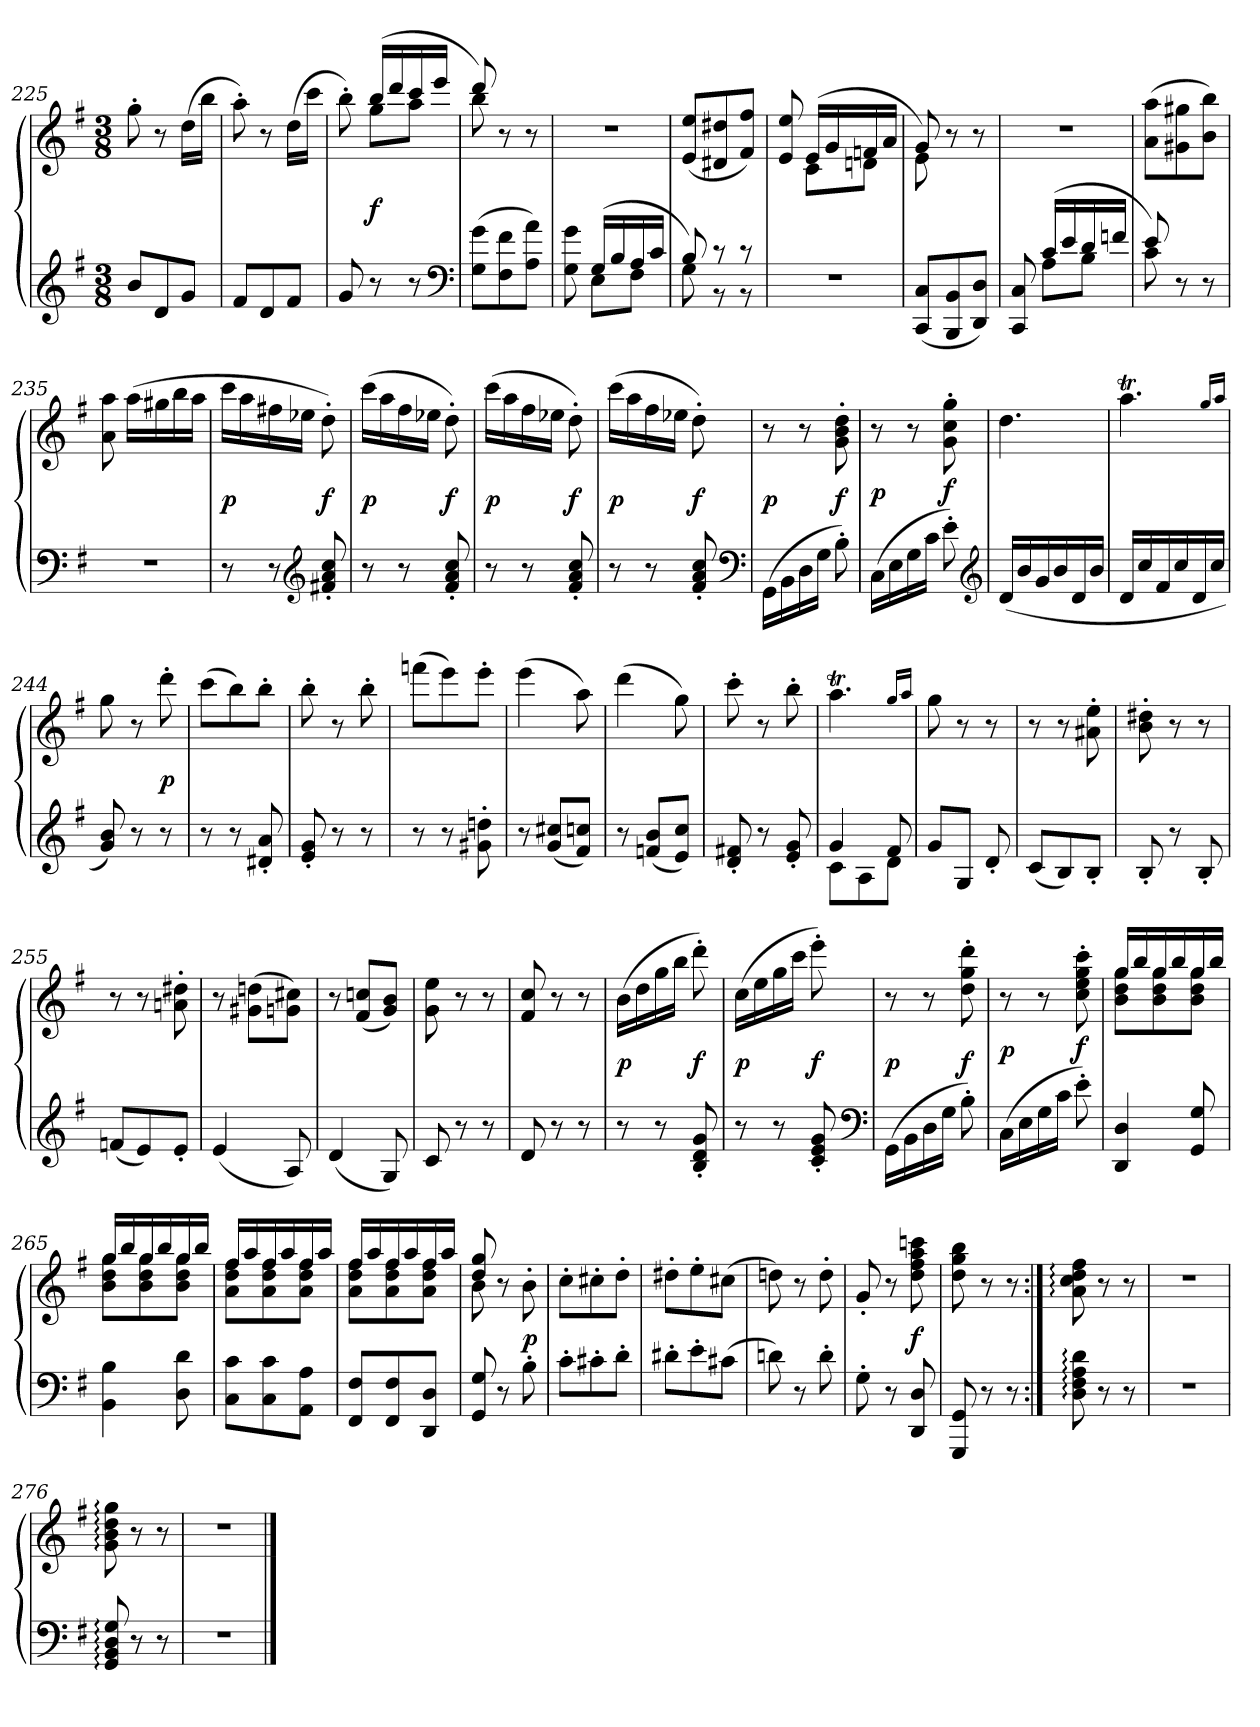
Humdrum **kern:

**kern	**kern	**dynam
*part1	*part1	*part1
*staff2	*staff1	*staff1/2
*clefG2	*clefG2	*
*k[f#]	*k[f#]	*
*G:	*G:	*
*M3/8	*M3/8	*
=225	=225	=225
8bL	8gg'	.
8d	8r	.
8gJ	(16ddLL	.
.	16bbJJ	.
=226	=226	=226
8f#L	8aa')	.
8d	8r	.
8f#J	(16ddLL	.
.	16cccJJ	.
=227	=227	=227
*	*^	*
8g	8ryy	8bb')	.
8r	(16bbLL	8ggL	f
.	16ddd	.	.
8r	16ccc	8aaJ	.
.	16eeeJJ	.	.
*clefF4	*	*	*
=228	=228	=228	=228
(8G 8gL	8ddd)	8bb	.
8F# 8f#	8ryy	8r	.
8A 8aJ)	8ryy	8r	.
*	*v	*v	*
=229	=229	=229
*^	*	*
8ryy	8G 8g	4.r	.
(16GLL	8EL	.	.
16B	.	.	.
16A	8F#J	.	.
16cJJ	.	.	.
=230	=230	=230	=230
8B)	8G	(8e 8eeL	.
8r	8r	8d#X 8dd#X	.
8r	8r	8f# 8ff#J)	.
*v	*v	*	*
=231	=231	=231
*	*^	*
4.r	8e 8ee	8ryy	.
.	(16eLL	8cL	.
.	16g	.	.
.	16fn	8dnJ	.
.	16aJJ	.	.
=232	=232	=232	=232
(8CC 8CL	8g)	8e	.
8BBB 8BB	8r	4ryy	.
8DD 8DJ)	8r	.	.
*	*v	*v	*
=233	=233	=233
*^	*	*
8CC 8C	8ryy	4.r	.
(16cLL	8AL	.	.
16e	.	.	.
16d	8BJ	.	.
16fnJJ	.	.	.
=234	=234	=234	=234
8e)	8c	(8a 8aaL	.
4ryy	8r	8g#X 8gg#X	.
.	8r	8b 8bbJ)	.
*v	*v	*	*
=235	=235	=235
4.r	8a 8aa	.
.	(16aaLL	.
.	16gg#X	.
.	16bb	.
.	16aaJJ	.
=236	=236	=236
8r	16cccLL	p
.	16aa	.
8r	16ff#X	.
.	16ee-XJJ	.
*clefG2	*	*
8f#X' 8a' 8cc'	8dd')	f
=237	=237	=237
8r	(16cccLL	p
.	16aa	.
8r	16ff#	.
.	16ee-XJJ	.
8f#' 8a' 8cc'	8dd')	f
=238	=238	=238
8r	(16cccLL	p
.	16aa	.
8r	16ff#	.
.	16ee-XJJ	.
8f#' 8a' 8cc'	8dd')	f
=239	=239	=239
8r	(16cccLL	p
.	16aa	.
8r	16ff#	.
.	16ee-XJJ	.
8f#' 8a' 8cc'	8dd')	f
*clefF4	*	*
=240	=240	=240
(16GG\LL	8r	p
16BB\	.	.
16D\	8r	.
16G\JJ	.	.
8B')	8g' 8b' 8dd'	f
=241	=241	=241
(16CLL	8r	p
16E	.	.
16G	8r	.
16cJJ	.	.
8e')	8g' 8cc' 8gg'	f
*clefG2	*	*
=242	=242	=242
(16dLL	4.dd	.
16b	.	.
16g	.	.
16b	.	.
16d	.	.
16bJJ	.	.
=243	=243	=243
16dLL	4.aaT	.
16cc	.	.
16f#	.	.
16cc	.	.
16d	.	.
16ccJJ	.	.
.	16qgg/LL	.
.	16qaa/JJ	.
=244	=244	=244
8g 8b)	8ggTTT	.
8r	8r	.
8r	8ddd'	p
=245	=245	=245
8r	(8cccL	.
8r	8bb)	.
8d#X' 8a'	8bb'J	.
=246	=246	=246
8e' 8g'	8bb'	.
8r	8r	.
8r	8bb'	.
=247	=247	=247
8r	(8fffnL	.
8r	8eee)	.
8g#X' 8ddn'	8eee'J	.
=248	=248	=248
8r	(4eee	.
(8g 8cc#XL	.	.
8f# 8ccnJ)	8aa)	.
=249	=249	=249
8r	(4ddd	.
(8fn 8bL	.	.
8e 8ccJ)	8gg)	.
=250	=250	=250
8d' 8f#X'	8ccc'	.
8r	8r	.
8e' 8g'	8bb'	.
=251	=251	=251
*^	*	*
4g	8cL	4.aaT	.
.	8A	.	.
8f#	8dJ	.	.
*v	*v	*	*
.	16qgg/LL	.
.	16qaa/JJ	.
=252	=252	=252
8gL	8ggTTT	.
8GJ	8r	.
8d'	8r	.
=253	=253	=253
(8cL	8r	.
8B)	8r	.
8B'J	8a#X' 8ee'	.
=254	=254	=254
8B'	8b' 8dd#X'	.
8r	8r	.
8B'	8r	.
=255	=255	=255
(8fnL	8r	.
8e)	8r	.
8e'J	8an' 8dd#X'	.
=256	=256	=256
(4e	8r	.
.	(8g#X 8ddnL	.
8A)	8gn 8cc#XJ)	.
=257	=257	=257
(4d	8r	.
.	(8f# 8ccnL	.
8G)	8g 8bJ)	.
=258	=258	=258
8c	8g 8ee	.
8r	8r	.
8r	8r	.
=259	=259	=259
8d	8f# 8cc	.
8r	8r	.
8r	8r	.
=260	=260	=260
8r	(16bLL	p
.	16dd	.
8r	16gg	.
.	16bbJJ	.
8B' 8d' 8g'	8ddd')	f
=261	=261	=261
8r	(16ccLL	p
.	16ee	.
8r	16gg	.
.	16cccJJ	.
8c' 8e' 8g'	8eee')	f
*clefF4	*	*
=262	=262	=262
(16GG\LL	8r	p
16BB\	.	.
16D\	8r	.
16G\JJ	.	.
8B')	8dd' 8gg' 8ddd'	f
=263	=263	=263
(16CLL	8r	p
16E	.	.
16G	8r	.
16cJJ	.	.
8e')	8cc' 8ee' 8gg' 8ccc'	f
=264	=264	=264
*	*^	*
4DD 4D	16ggLL	8b 8dd 8ggL	.
.	16bb	.	.
.	16gg	8b 8dd 8gg	.
.	16bb	.	.
8GG 8G	16gg	8b 8dd 8ggJ	.
.	16bbJJ	.	.
=265	=265	=265	=265
4BB 4B	16ggLL	8b 8dd 8ggL	.
.	16bb	.	.
.	16gg	8b 8dd 8gg	.
.	16bb	.	.
8D 8d	16gg	8b 8dd 8ggJ	.
.	16bbJJ	.	.
=266	=266	=266	=266
8C 8cL	16ff#LL	8a 8dd 8ff#L	.
.	16aa	.	.
8C 8c	16ff#	8a 8dd 8ff#	.
.	16aa	.	.
8AA 8AJ	16ff#	8a 8dd 8ff#J	.
.	16aaJJ	.	.
=267	=267	=267	=267
8FF# 8F#L	16ff#LL	8a 8dd 8ff#L	.
.	16aa	.	.
8FF# 8F#	16ff#	8a 8dd 8ff#	.
.	16aa	.	.
8DD 8DJ	16ff#	8a 8dd 8ff#J	.
.	16aaJJ	.	.
=268	=268	=268	=268
8GG 8G	8dd 8gg	8b	.
8r	4ryy	8r	.
8B'	.	8b'	p
*	*v	*v	*
=269	=269	=269
8c'L	8cc'L	.
8c#X'	8cc#X'	.
8d'J	8dd'J	.
=270	=270	=270
8d#X'L	8dd#X'L	.
8e'	8ee'	.
(8c#XJ	(8cc#XJ	.
=271	=271	=271
8dn)	8ddn)	.
8r	8r	.
8d'	8dd'	.
=272	=272	=272
8G'	8g'	.
8r	8r	.
8DD 8D	8dd 8ff# 8aa 8cccn	f
=273	=273	=273
8GGG 8GG	8dd 8gg 8bb	.
8r	8r	.
8r	8r	.
=274:|!	=274:|!	=274:|!
8D: 8F#: 8A: 8d:	8a: 8cc: 8dd: 8ff#:	.
8r	8r	.
8r	8r	.
=275	=275	=275
4.r	4.r	.
=276	=276	=276
8GG: 8BB: 8D: 8G:	8g: 8b: 8dd: 8gg:	.
8r	8r	.
8r	8r	.
=277	=277	=277
4.r	4.r	.
==	==	==
*-	*-	*-
